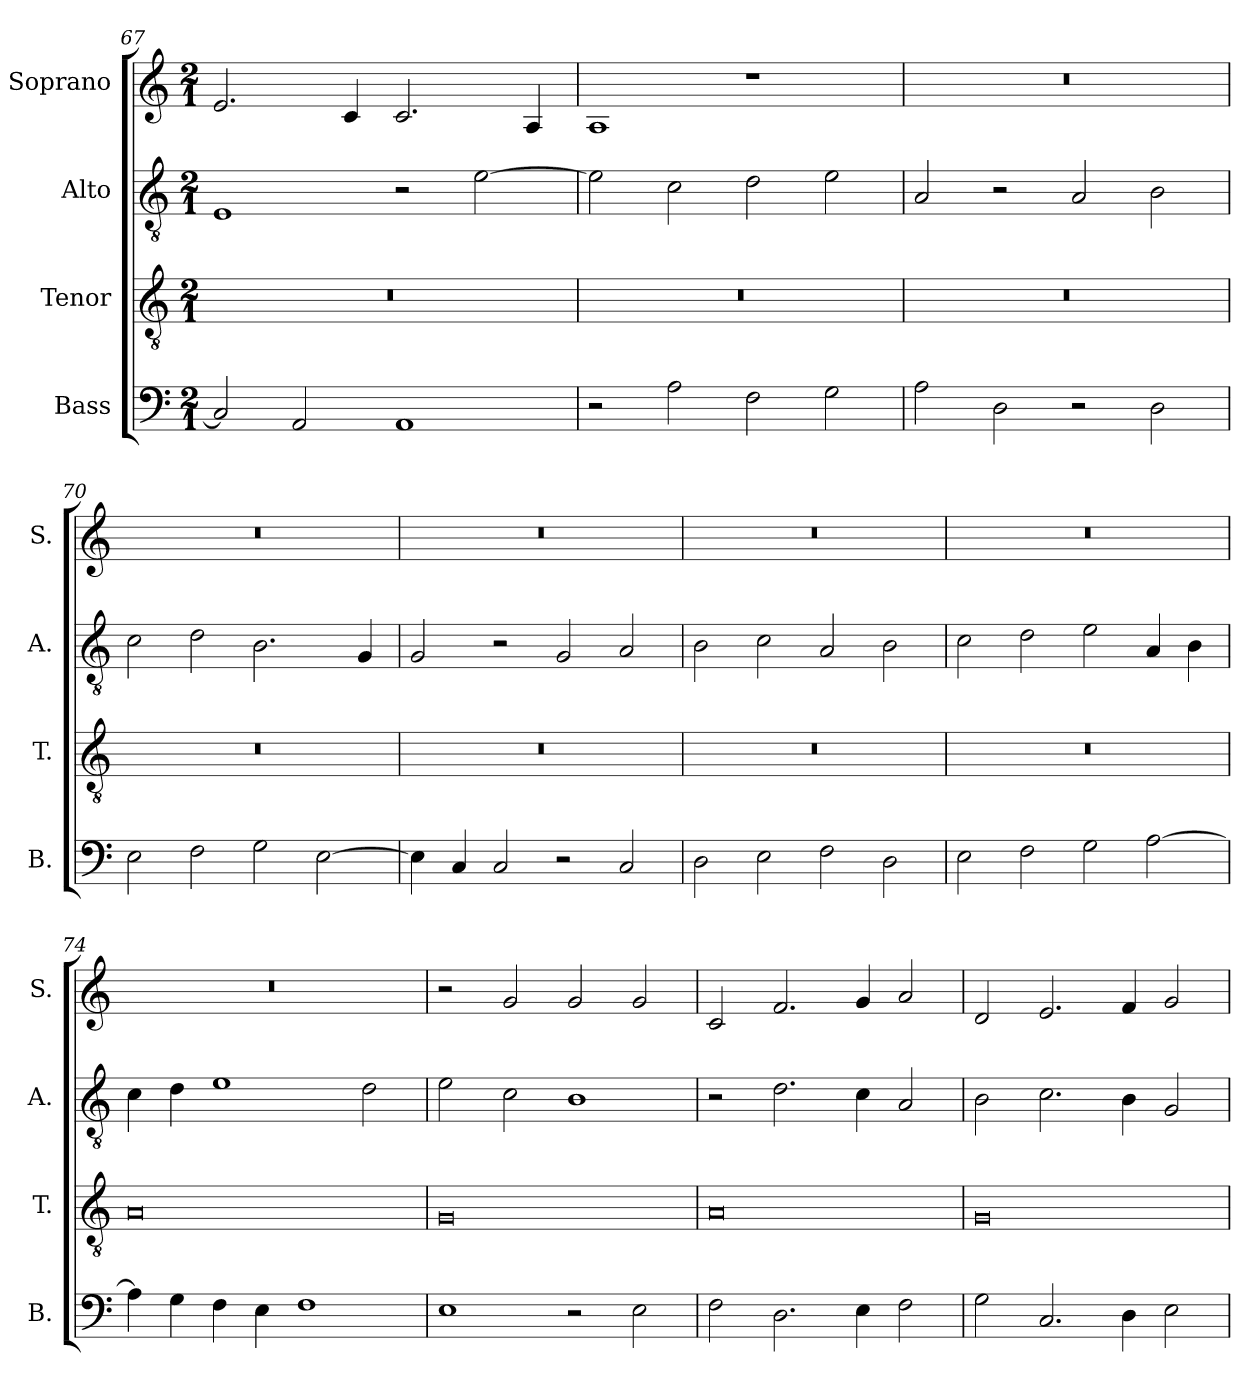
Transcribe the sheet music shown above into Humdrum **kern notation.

**kern	**kern	**kern	**kern
*part4	*part3	*part2	*part1
*staff4	*staff3	*staff2	*staff1
*I"Bass	*I"Tenor	*I"Alto	*I"Soprano
*I'B.	*I'T.	*I'A.	*I'S.
*clefF4	*clefGv2	*clefGv2	*clefG2
*k[]	*k[]	*k[]	*k[]
*M2/1	*M2/1	*M2/1	*M2/1
=67	=67	=67	=67
2C/]	0r	1E	2.e/
2AA/	.	.	.
.	.	.	4c/
1AA	.	2r	2.c/
.	.	[2e\	.
.	.	.	4A/
=68	=68	=68	=68
2r	0r	2e\]	1A
2A\	.	2c\	.
2F\	.	2d\	1r
2G\	.	2e\	.
=69	=69	=69	=69
2A\	0r	2A/	0r
2D\	.	2r	.
2r	.	2A/	.
2D\	.	2B\	.
=70	=70	=70	=70
2E\	0r	2c\	0r
2F\	.	2d\	.
2G\	.	2.B\	.
[2E\	.	.	.
.	.	4G/	.
!!LO:PB:g=z
=71	=71	=71	=71
4E\]	0r	2G/	0r
4C/	.	.	.
2C/	.	2r	.
2r	.	2G/	.
2C/	.	2A/	.
=72	=72	=72	=72
2D\	0r	2B\	0r
2E\	.	2c\	.
2F\	.	2A/	.
2D\	.	2B\	.
=73	=73	=73	=73
2E\	0r	2c\	0r
2F\	.	2d\	.
2G\	.	2e\	.
[2A\	.	4A/	.
.	.	4B\	.
=74	=74	=74	=74
4A\]	0A	4c\	0r
4G\	.	4d\	.
4F\	.	1e	.
4E\	.	.	.
1F	.	.	.
.	.	2d\	.
=75	=75	=75	=75
1E	0G	2e\	2r
.	.	2c\	2g/
2r	.	1B	2g/
2E\	.	.	2g/
=76	=76	=76	=76
2F\	0A	2r	2c/
2.D\	.	2.d\	2.f/
4E\	.	4c\	4g/
2F\	.	2A/	2a/
=77	=77	=77	=77
2G\	0G	2B\	2d/
2.C/	.	2.c\	2.e/
4D\	.	4B\	4f/
2E\	.	2G/	2g/
=	=	=	=
*-	*-	*-	*-
